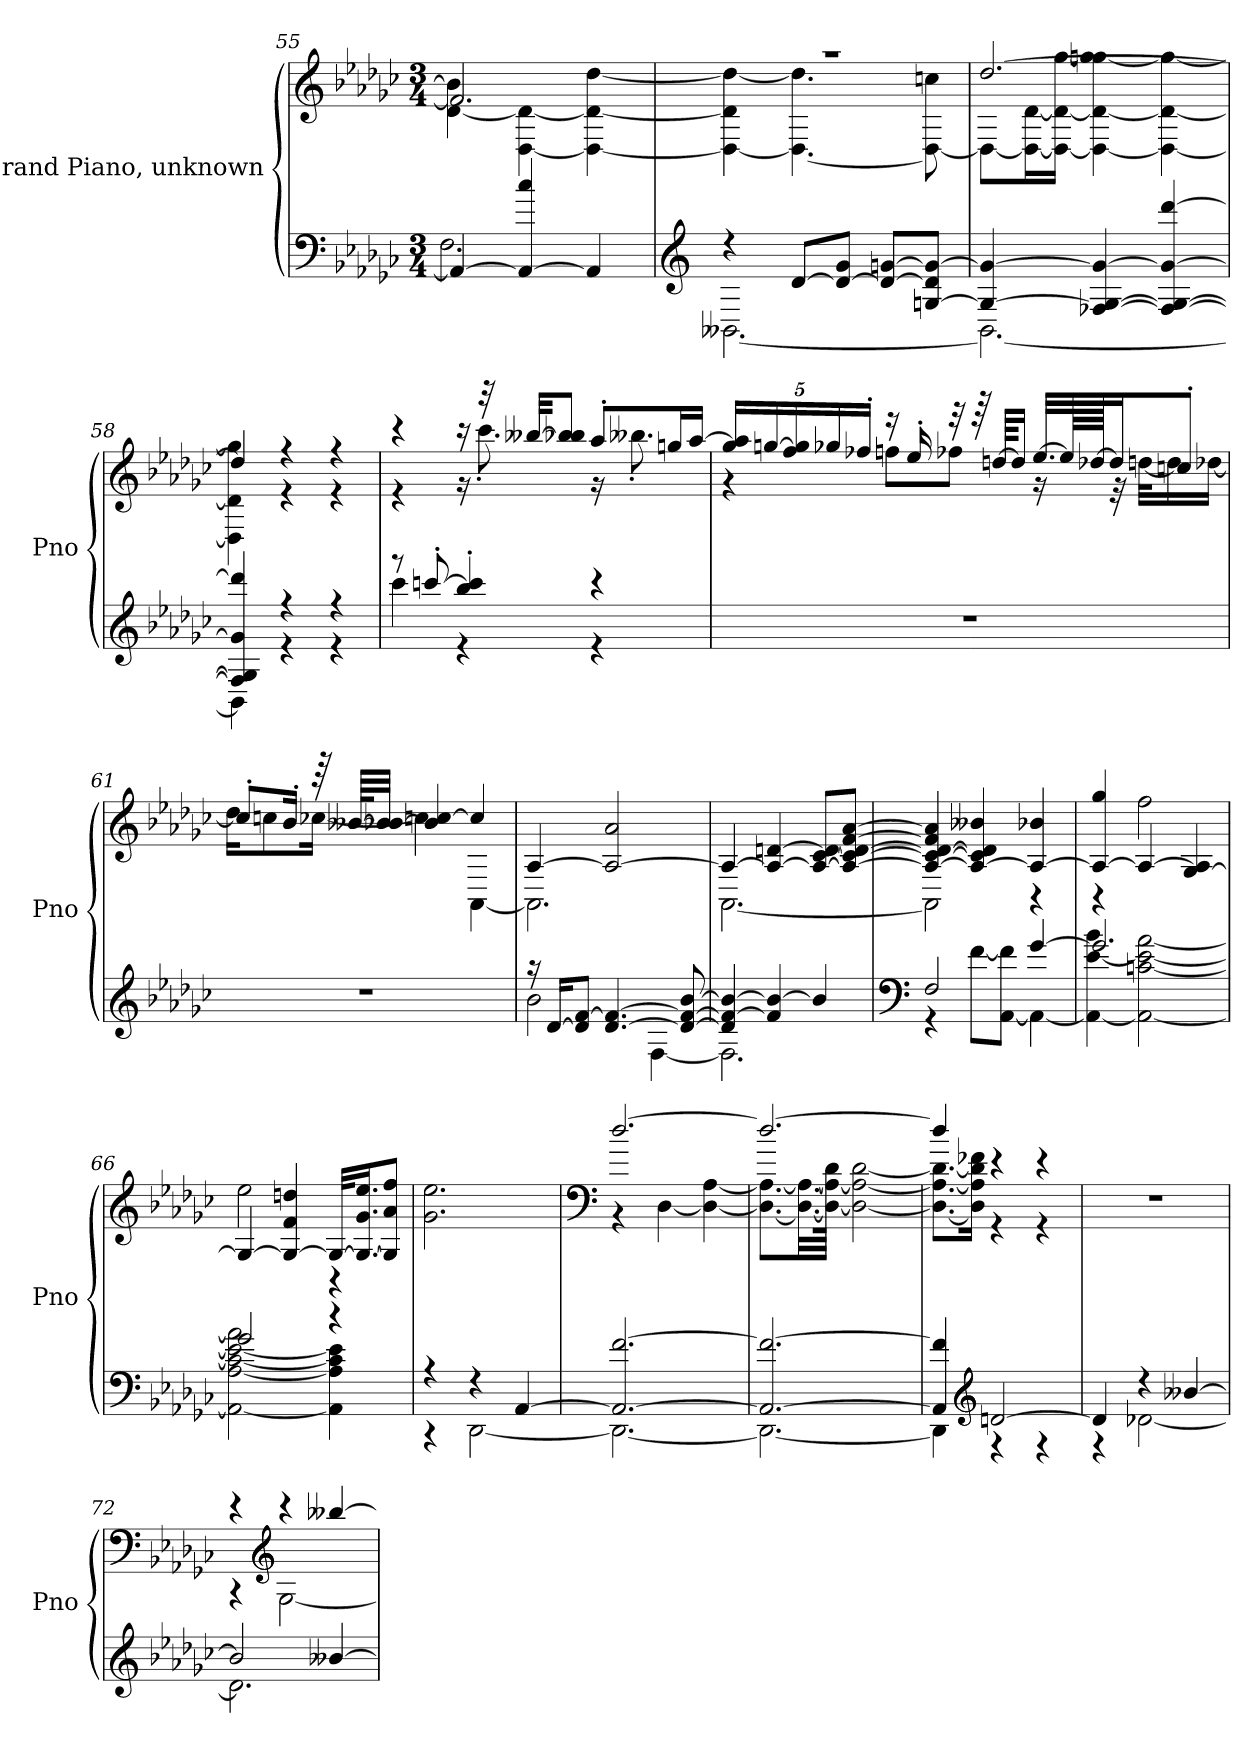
**kern	**kern
*part1	*part1
*staff2	*staff1
*I"Grand Piano, unknown	*
*I'Pno	*
*clefF4	*clefG2
*k[b-e-a-d-g-c-]	*k[b-e-a-d-g-c-]
*M3/4	*M3/4
=55	=55
*^	*^
4AA-/_	2.F\	2.f/]	[4d-\ 4b-\]
4AA-/_ 4cc-/	.	.	[4D-\ 4d-\_
4AA-/]	.	.	4D-\_ 4d-\_ [4dd-\
!!LO:LB:g=z	!!
=56	=56	=56	=56
*clefG2	*	*	*
4r	[2.BB--X\	2.r	4D-\_ 4d-\] 4dd-\_
[8d-/L	.	.	4.D-\_ 4.dd-\]
8d-/_ 8g-/J	.	.	.
8d-/_ [8gn/L	.	.	.
[8Gn/ 8d-/] 8g/_J	.	.	8D-\_ 8ccn\
=57	=57	=57	=57
4G/_ 4g/_	2.BB--\_	[2.dd-/	8D-\L_
.	.	.	16D-\_ [16d-\L
.	.	.	16D-\_ 16d-\_ [16gg-\JJ
[4F-X/ 4G/_ 4g/_	.	.	4D-\_ 4d-\_ 4gg-\] [4ggn\
4F-/_ 4G/_ 4g/_ [4ddd-/	.	.	4D-\_ 4d-\_ 4gg\_
=58	=58	=58	=58
4F-/] 4G/] 4g/] 4ddd-/]	4BB--\]	4dd-/]	4D-\] 4d-\] 4gg\]
4r	4r	4r	4r
4r	4r	4r	4r
=59	=59	=59	=59
8r	4ccc-\	4r	4r
[8cccn'/	.	.	.
4bb-/' 4ccc/]'	4r	16r	16r
.	.	32r	8.ccc-'\
.	.	[32bb--X/KKL	.
.	.	8bb--/] 8bb-X/J	.
4r	4r	8aa-'/L	16r
.	.	.	8.bb--X'\
.	.	16ggn/L	.
.	.	[16aa-/JJ	.
*v	*v	*	*
!!LO:PB:g=z	!!
=60	=60	=60
*	*Xbrackettup	*
2.r	20gg-/ 20aa-/]LL	4r
.	[20ggn/	.
.	20ff/ 20gg/]	.
.	20gg-X/	.
.	20ff-X'/JJ	.
.	16r	8ffn\L
.	16ee-'/	.
.	32r	8ff-X\J
.	64r	.
.	[64ddn/KKLL	.
.	16dd/JJ]	.
.	[32.ee-/LLL	16r
.	128ee-/LL]	.
.	[128dd-X/JJJ	.
.	16dd-/J]	32r
.	.	[32ddn\KLL
.	8ccn'/J	16dd\]
.	.	[16dd-X\JJ
=61	=61	=61
2.r	8cc-'/L	16dd-\KL]
.	.	8ccn\
.	16b-'/Jk	.
.	64r	[16cc-X\Jk
.	[64b--X/KLLL	.
.	32b--/] [32b-X/JJJ	.
.	4b-/] [4ccn/	4cc-\]
.	4cc/]	[4AA-\
!!LO:LB:g=z	!!
=62	=62	=62
*^	*	*
16r	2b-\	[4A-/	2.AA-\]
[16d-/KL	.	.	.
8d-/] [8f/J	.	.	.
[4.d-/ 4.f/_	.	2A-/_ 2a-/	.
.	[4F\	.	.
8d-/_ 8f/_ [8b-/	.	.	.
=63	=63	=63	=63
4d-/] 4f/_ 4b-/_	2.F\]	4A-/_	[2.AA-\
4f/] 4b-/_	.	4A-/_ [4dn/	.
4b-/]	.	8A-/_ [8c-/ 8d/]L	.
.	.	8A-/_ 8c-/_ [8d/ [8f/ [8a-/J	.
=64	=64	=64	=64
*clefF4	*	*	*
2F/	4r	4A-/_ 4c-/_ 4d/_ 4f/] 4a-/]	2AA-\]
.	[8f\L	4A-/_ 4c-/] 4d/] 4b--X/	.
.	[8AA-\ 8f\]J	.	.
[4g-/	4AA-\_	4A-/_ 4b-X/	4r
=65	=65	=65	=65
2.g-/]	4AA-\_ [4e-\ 4b-\	4A-/_ 4gg-/	4r
.	2AA-\_ [2cn\ 2e-\_ [2a-\	4A-/_	2ff\
.	.	[4G-/ 4A-/]	.
=66	=66	=66	=66
2g-/	2AA-\_ [2A-\ 2c\_ 2e-\_ 2a-\]	4G-/_	2ee-\
.	.	4G-/_ 4f/ 4ddn/	.
4r	4AA-\] 4A-\] 4c\] 4e-\]	32G-/KLL_	4r
.	.	16.G-/_ 16.g-/ 16.ee-/J	.
.	.	8G-/] 8a-/ 8ff/J	.
*	*	*v	*v
!!LO:LB:g=z
=67	=67	=67
4r	4r	2.g-\ 2.ee-\
4r	[2DD-\	.
[4AA-/	.	.
=68	=68	=68
*	*	*clefF4
*	*	*^
2.AA-/_ [2.f/	2.DD-\_	[2.dd-/	4r
.	.	.	[4D-\
.	.	.	4D-\_ [4A-\
=69	=69	=69	=69
2.AA-/_ 2.f/_	2.DD-\_	2.dd-/_	8.D-\_ 8.A-\_L
.	.	.	32.D-\_ 32.A-\_LL
.	.	.	64D-\_ 64A-\_ 64d-\JJJk
.	.	.	2D-\_ 2A-\_ [2d-\
=70	=70	=70	=70
4AA-/] 4f/]	4DD-\]	4dd-/]	8.D-\_ 8.A-\_ 8.d-\_L
.	.	.	16D-\] 16A-\] 16d-\] 16f-X\Jk
*clefG2	*	*	*
[2dn/	4r	4r	4r
.	4r	4r	4r
*	*	*v	*v
=71	=71	=71
4d/]	4r	2.r
4r	[2d-X\	.
[4b--X/	.	.
=72	=72	=72
*	*	*^
2b--/]	2.d-\]	4r	4r
*	*	*clefG2	*
.	.	4r	[2G-\
[4b--X/	.	[4bb--X/	.
*v	*v	*	*
*	*v	*v
=	=
*-	*-
